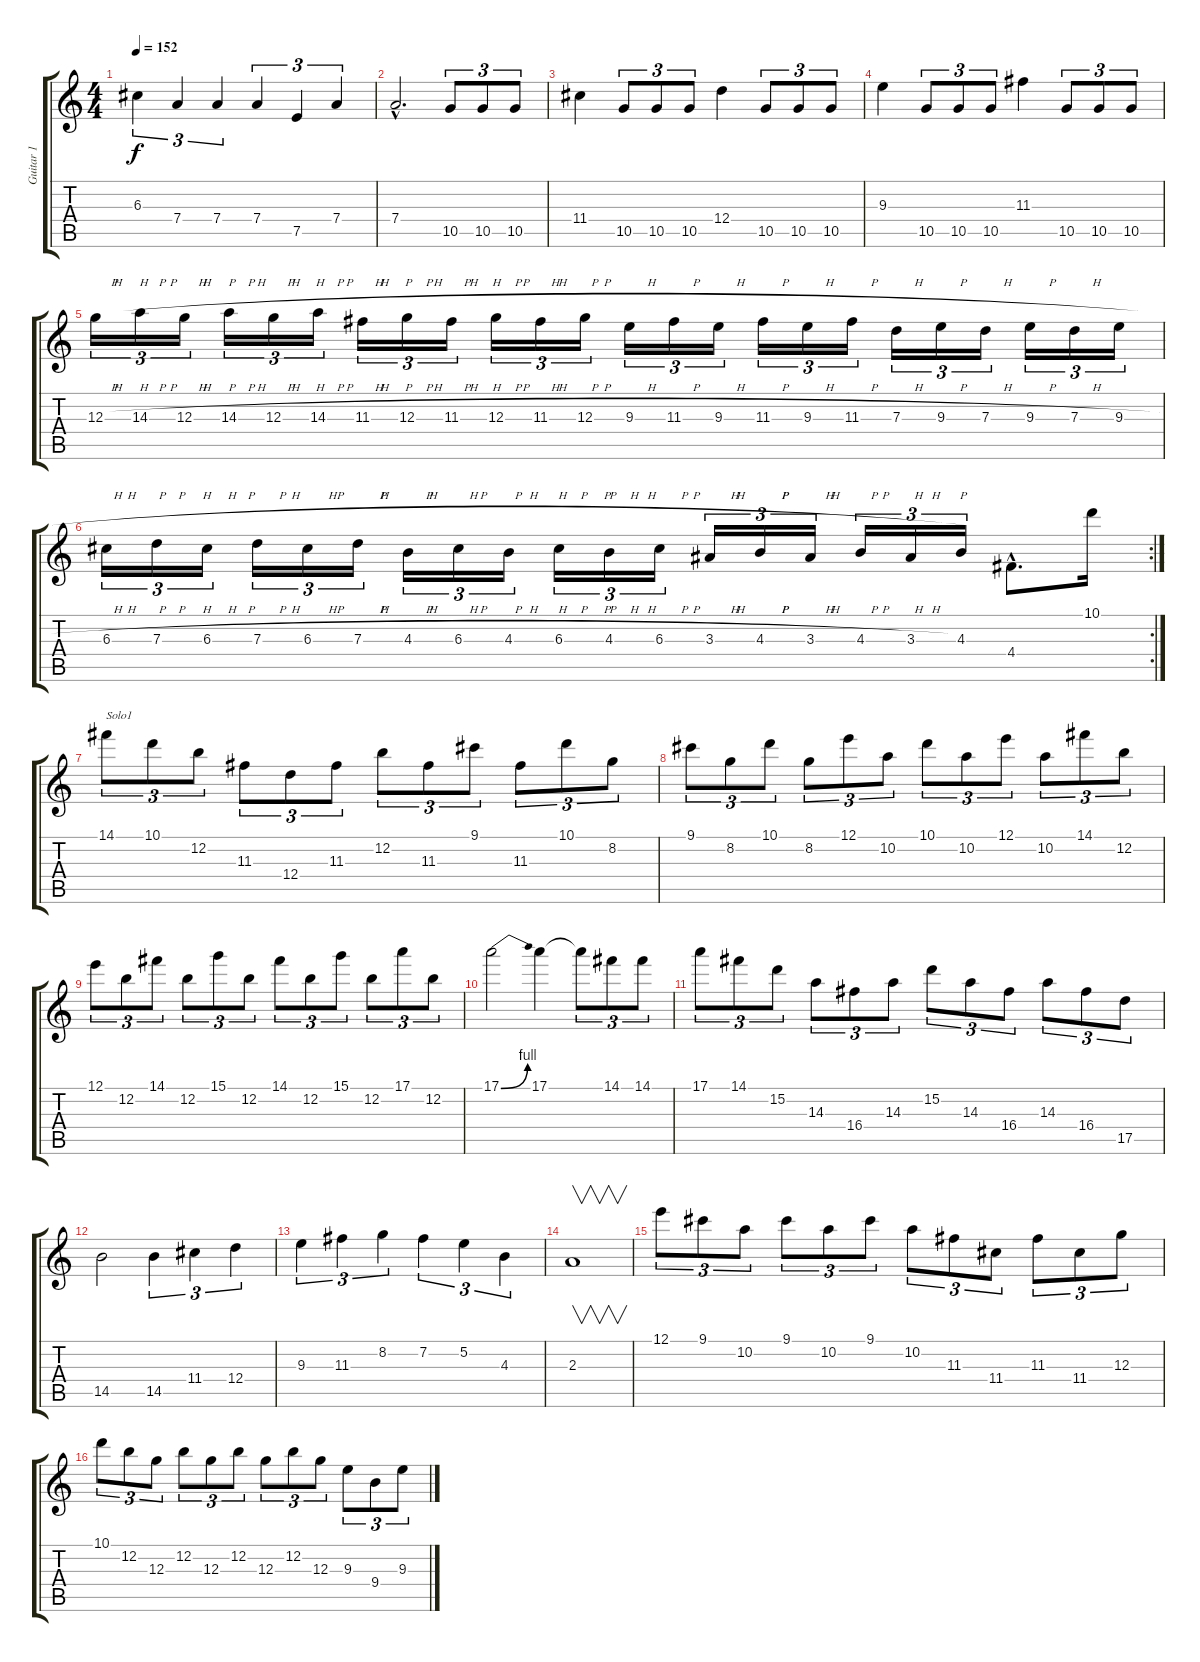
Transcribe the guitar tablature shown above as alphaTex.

\track ("Guitar 1" "Guitar 1") {instrument distortionguitar}
\staff {score tabs}
\tuning (E4 B3 G3 D3 A2 E2) {hide}
\ts (4 4)
\tempo 152
\clef g2
\ks c
6.3.4{tu (3 2) dy f} 7.4.4{tu (3 2)} 7.4.4{tu (3 2)} 7.4.4{tu (3 2)} 7.5.4{tu (3 2)} 7.4.4{tu (3 2)} |
7.4{hac}.2{d} 10.5.8{tu (3 2)} 10.5.8{tu (3 2)} 10.5.8{tu (3 2)} |
11.4.4 10.5.8{tu (3 2)} 10.5.8{tu (3 2)} 10.5.8{tu (3 2)} 12.4.4 10.5.8{tu (3 2)} 10.5.8{tu (3 2)} 10.5.8{tu (3 2)} |
9.3.4 10.5.8{tu (3 2)} 10.5.8{tu (3 2)} 10.5.8{tu (3 2)} 11.3.4 10.5.8{tu (3 2)} 10.5.8{tu (3 2)} 10.5.8{tu (3 2)} |
12.3{h}.16{tu (3 2)} 14.3{h}.16{tu (3 2)} 12.3{h}.16{tu (3 2)} 14.3{h}.16{tu (3 2)} 12.3{h}.16{tu (3 2)} 14.3{h}.16{tu (3 2)} 11.3{h}.16{tu (3 2)} 12.3{h}.16{tu (3 2)} 11.3{h}.16{tu (3 2)} 12.3{h}.16{tu (3 2)} 11.3{h}.16{tu (3 2)} 12.3{h}.16{tu (3 2)} 9.3{h}.16{tu (3 2)} 11.3{h}.16{tu (3 2)} 9.3{h}.16{tu (3 2)} 11.3{h}.16{tu (3 2)} 9.3{h}.16{tu (3 2)} 11.3{h}.16{tu (3 2)} 7.3{h}.16{tu (3 2)} 9.3{h}.16{tu (3 2)} 7.3{h}.16{tu (3 2)} 9.3{h}.16{tu (3 2)} 7.3{h}.16{tu (3 2)} 9.3{h}.16{tu (3 2)} |
\rc 2
6.3{h}.16{tu (3 2)} 7.3{h}.16{tu (3 2)} 6.3{h}.16{tu (3 2)} 7.3{h}.16{tu (3 2)} 6.3{h}.16{tu (3 2)} 7.3{h}.16{tu (3 2)} 4.3{h}.16{tu (3 2)} 6.3{h}.16{tu (3 2)} 4.3{h}.16{tu (3 2)} 6.3{h}.16{tu (3 2)} 4.3{h}.16{tu (3 2)} 6.3{h}.16{tu (3 2)} 3.3{h}.16{tu (3 2)} 4.3{h}.16{tu (3 2)} 3.3{h}.16{tu (3 2)} 4.3{h}.16{tu (3 2)} 3.3{h}.16{tu (3 2)} 4.3.16{tu (3 2)} 4.4{hac}.8{d} 10.1.16 |
14.1.8{tu (3 2) txt "Solo1"} 10.1.8{tu (3 2)} 12.2.8{tu (3 2)} 11.3.8{tu (3 2)} 12.4.8{tu (3 2)} 11.3.8{tu (3 2)} 12.2.8{tu (3 2)} 11.3.8{tu (3 2)} 9.1.8{tu (3 2)} 11.3.8{tu (3 2)} 10.1.8{tu (3 2)} 8.2.8{tu (3 2)} |
9.1.8{tu (3 2)} 8.2.8{tu (3 2)} 10.1.8{tu (3 2)} 8.2.8{tu (3 2)} 12.1.8{tu (3 2)} 10.2.8{tu (3 2)} 10.1.8{tu (3 2)} 10.2.8{tu (3 2)} 12.1.8{tu (3 2)} 10.2.8{tu (3 2)} 14.1.8{tu (3 2)} 12.2.8{tu (3 2)} |
12.1.8{tu (3 2)} 12.2.8{tu (3 2)} 14.1.8{tu (3 2)} 12.2.8{tu (3 2)} 15.1.8{tu (3 2)} 12.2.8{tu (3 2)} 14.1.8{tu (3 2)} 12.2.8{tu (3 2)} 15.1.8{tu (3 2)} 12.2.8{tu (3 2)} 17.1.8{tu (3 2)} 12.2.8{tu (3 2)} |
17.1{be (bend 0 0 60 4)}.2 17.1.4 17.1{t}.8{tu (3 2)} 14.1.8{tu (3 2)} 14.1.8{tu (3 2)} |
17.1.8{tu (3 2)} 14.1.8{tu (3 2)} 15.2.8{tu (3 2)} 14.3.8{tu (3 2)} 16.4.8{tu (3 2)} 14.3.8{tu (3 2)} 15.2.8{tu (3 2)} 14.3.8{tu (3 2)} 16.4.8{tu (3 2)} 14.3.8{tu (3 2)} 16.4.8{tu (3 2)} 17.5.8{tu (3 2)} |
14.5.2 14.5.4{tu (3 2)} 11.4.4{tu (3 2)} 12.4.4{tu (3 2)} |
9.3.4{tu (3 2)} 11.3.4{tu (3 2)} 8.2.4{tu (3 2)} 7.2.4{tu (3 2)} 5.2.4{tu (3 2)} 4.3.4{tu (3 2)} |
2.3.1{v} |
12.1.8{tu (3 2)} 9.1.8{tu (3 2)} 10.2.8{tu (3 2)} 9.1.8{tu (3 2)} 10.2.8{tu (3 2)} 9.1.8{tu (3 2)} 10.2.8{tu (3 2)} 11.3.8{tu (3 2)} 11.4.8{tu (3 2)} 11.3.8{tu (3 2)} 11.4.8{tu (3 2)} 12.3.8{tu (3 2)} |
10.1.8{tu (3 2)} 12.2.8{tu (3 2)} 12.3.8{tu (3 2)} 12.2.8{tu (3 2)} 12.3.8{tu (3 2)} 12.2.8{tu (3 2)} 12.3.8{tu (3 2)} 12.2.8{tu (3 2)} 12.3.8{tu (3 2)} 9.3.8{tu (3 2)} 9.4.8{tu (3 2)} 9.3.8{tu (3 2)}
